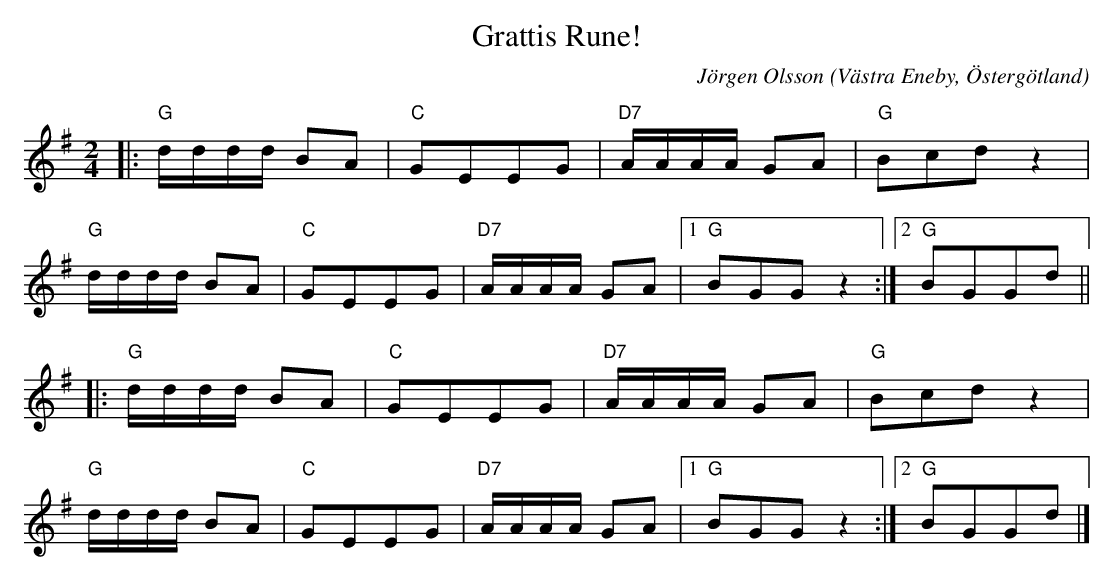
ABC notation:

X:1
T:Grattis Rune!
C:Jörgen Olsson
O:Västra Eneby, Östergötland
Q:115
M:2/4
L:1/8
K:G
|:"G"d/2d/2d/2d/2 BA|"C"GEEG|"D7"A/2A/2A/2A/2 GA|"G"Bcd z2|
"G"d/2d/2d/2d/2 BA|"C"GEEG|"D7"A/2A/2A/2A/2 GA|1"G"BGG z2 :|2"G"BGGd ||
|:"G"d/2d/2d/2d/2 BA|"C"GEEG|"D7"A/2A/2A/2A/2 GA|"G"Bcd z2|
"G"d/2d/2d/2d/2 BA|"C"GEEG|"D7"A/2A/2A/2A/2 GA|1"G"BGG z2 :|2"G"BGGd |]
